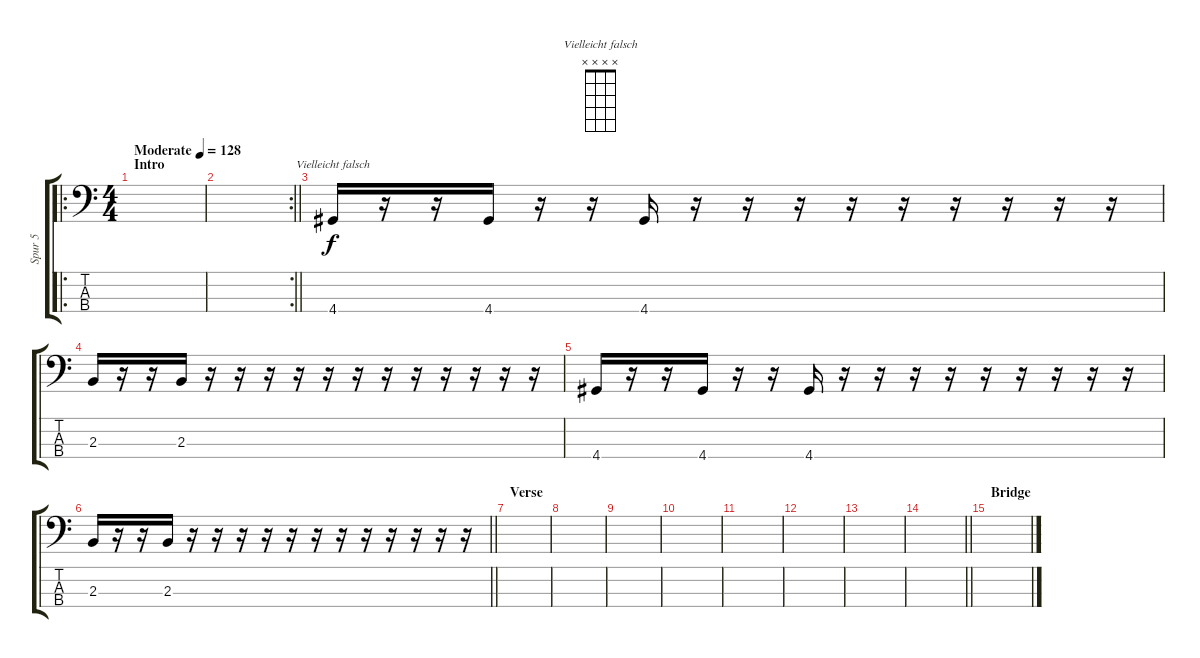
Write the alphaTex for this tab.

\track ("Spur 5" "Spur 5") {instrument electricbasspick}
\staff {score tabs}
\tuning (G2 D2 A1 E1) {hide}
\chord ("Vielleicht falsch" x x x x)
\ro
\ts (4 4)
\section ("" "Intro")
\tempo (128 "Moderate")
\clef f4
\ks c
|
\rc 2
\barLineRight lightlight
|
\section ("" "")
4.4.16{ch "Vielleicht falsch"} r.16 r.16 4.4.16 r.16 r.16 4.4.16 r.16 r.16 r.16 r.16 r.16 r.16 r.16 r.16 r.16 |
2.3.16 r.16 r.16 2.3.16 r.16 r.16 r.16 r.16 r.16 r.16 r.16 r.16 r.16 r.16 r.16 r.16 |
4.4.16 r.16 r.16 4.4.16 r.16 r.16 4.4.16 r.16 r.16 r.16 r.16 r.16 r.16 r.16 r.16 r.16 |
\barLineRight lightlight
2.3.16 r.16 r.16 2.3.16 r.16 r.16 r.16 r.16 r.16 r.16 r.16 r.16 r.16 r.16 r.16 r.16 |
\section ("" "Verse")
|
|
|
|
|
|
|
\barLineRight lightlight
|
\section ("" "Bridge")
